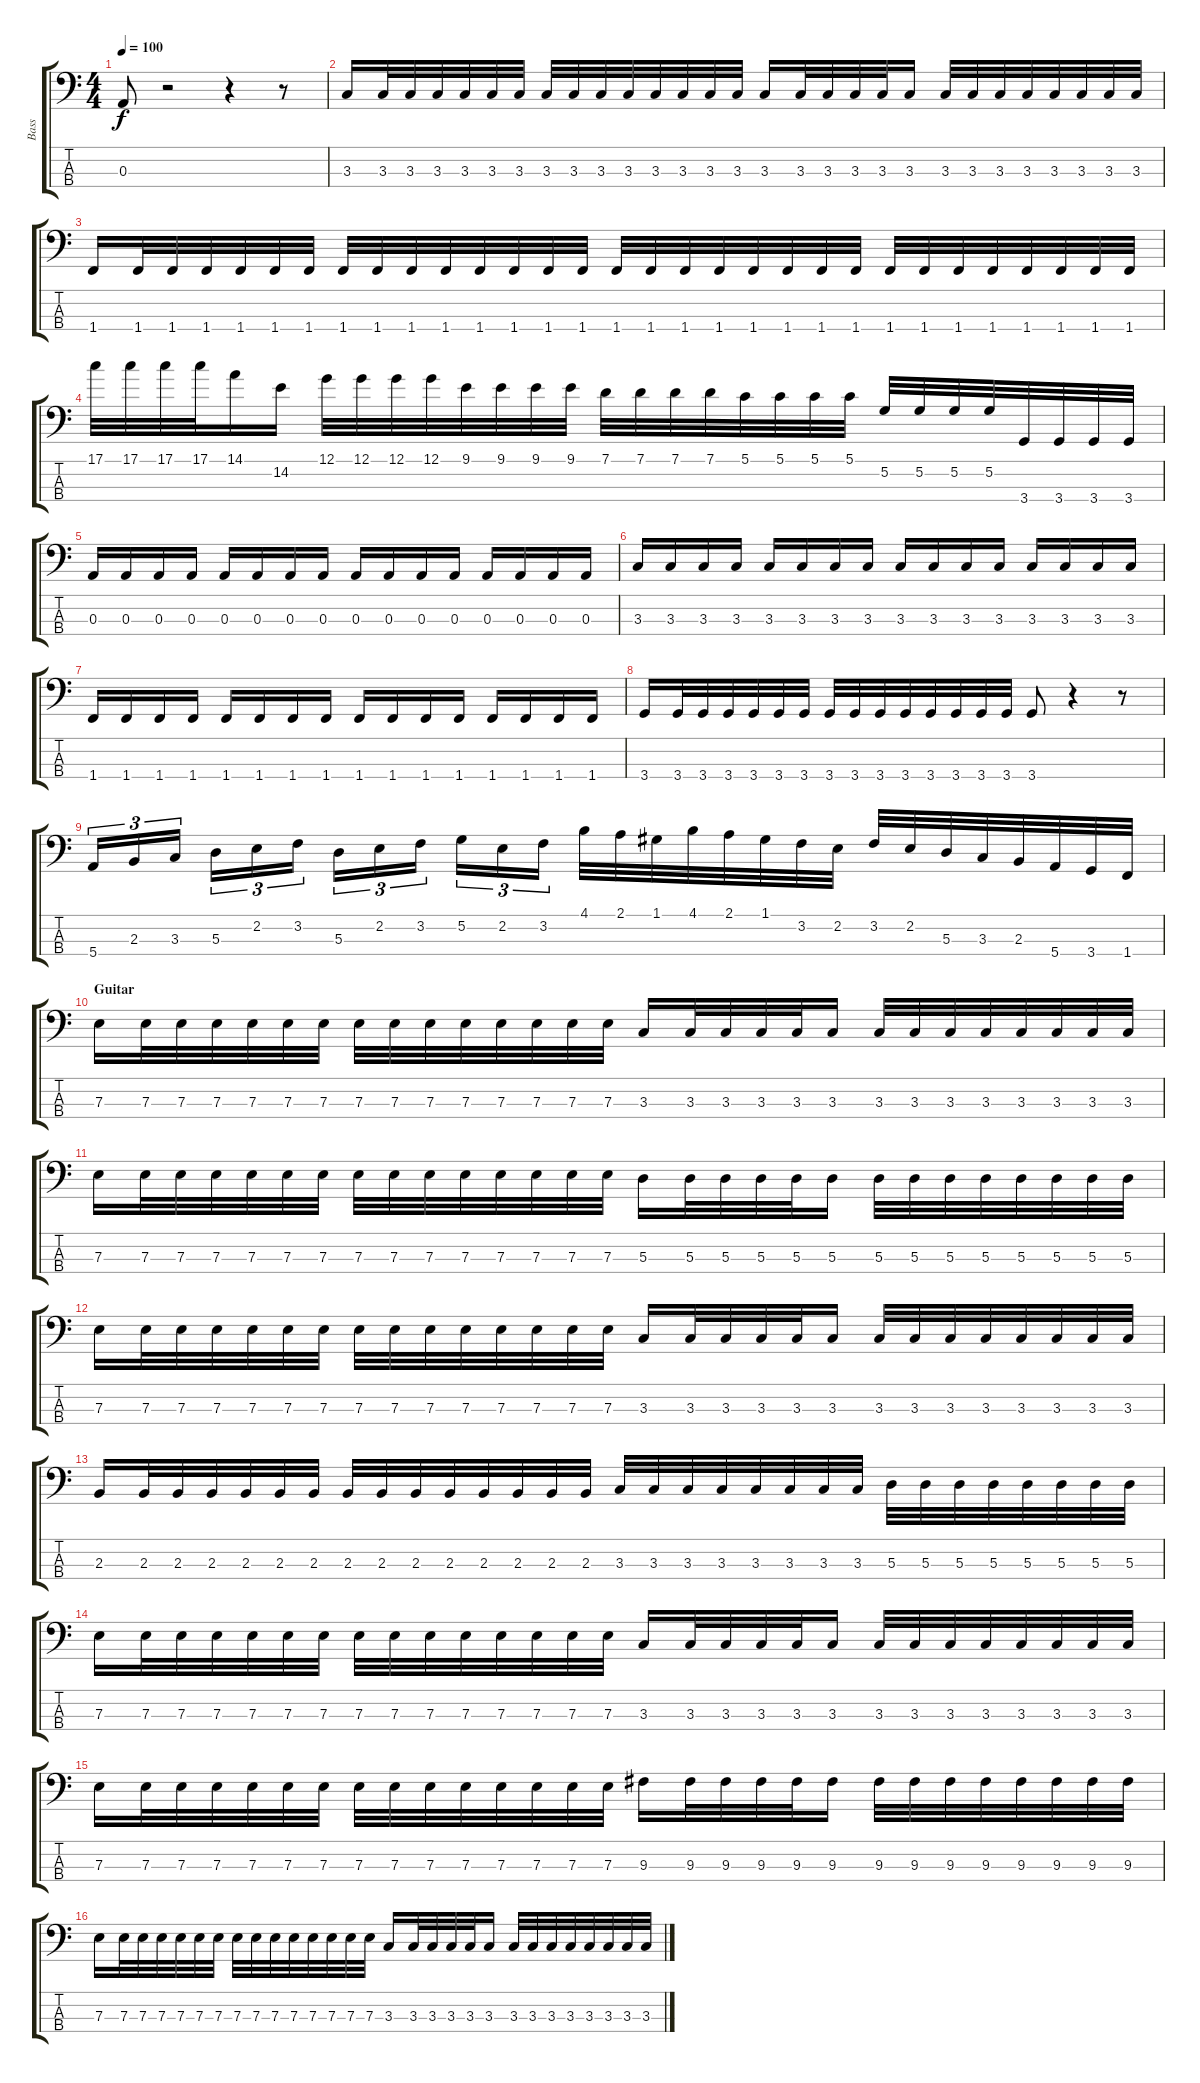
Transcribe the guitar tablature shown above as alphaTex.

\track ("Bass" "Bass") {instrument electricbassfinger}
\staff {score tabs}
\tuning (G2 D2 A1 E1) {hide}
\ts (4 4)
\section ("" "")
\tempo 100
\clef f4
\ks c
0.3.8{dy f} r.2 r.4 r.8 |
3.3.16 3.3.32 3.3.32 3.3.32 3.3.32 3.3.32 3.3.32 3.3.32 3.3.32 3.3.32 3.3.32 3.3.32 3.3.32 3.3.32 3.3.32 3.3.16 3.3.32 3.3.32 3.3.32 3.3.32 3.3.16 3.3.32 3.3.32 3.3.32 3.3.32 3.3.32 3.3.32 3.3.32 3.3.32 |
1.4.16 1.4.32 1.4.32 1.4.32 1.4.32 1.4.32 1.4.32 1.4.32 1.4.32 1.4.32 1.4.32 1.4.32 1.4.32 1.4.32 1.4.32 1.4.32 1.4.32 1.4.32 1.4.32 1.4.32 1.4.32 1.4.32 1.4.32 1.4.32 1.4.32 1.4.32 1.4.32 1.4.32 1.4.32 1.4.32 1.4.32 |
17.1.32 17.1.32 17.1.32 17.1.32 14.1.16 14.2.16 12.1.32 12.1.32 12.1.32 12.1.32 9.1.32 9.1.32 9.1.32 9.1.32 7.1.32 7.1.32 7.1.32 7.1.32 5.1.32 5.1.32 5.1.32 5.1.32 5.2.32 5.2.32 5.2.32 5.2.32 3.4.32 3.4.32 3.4.32 3.4.32 |
0.3.16 0.3.16 0.3.16 0.3.16 0.3.16 0.3.16 0.3.16 0.3.16 0.3.16 0.3.16 0.3.16 0.3.16 0.3.16 0.3.16 0.3.16 0.3.16 |
3.3.16 3.3.16 3.3.16 3.3.16 3.3.16 3.3.16 3.3.16 3.3.16 3.3.16 3.3.16 3.3.16 3.3.16 3.3.16 3.3.16 3.3.16 3.3.16 |
1.4.16 1.4.16 1.4.16 1.4.16 1.4.16 1.4.16 1.4.16 1.4.16 1.4.16 1.4.16 1.4.16 1.4.16 1.4.16 1.4.16 1.4.16 1.4.16 |
3.4.16 3.4.32 3.4.32 3.4.32 3.4.32 3.4.32 3.4.32 3.4.32 3.4.32 3.4.32 3.4.32 3.4.32 3.4.32 3.4.32 3.4.32 3.4.8 r.4 r.8 |
5.4.16{tu (3 2)} 2.3.16{tu (3 2)} 3.3.16{tu (3 2)} 5.3.16{tu (3 2)} 2.2.16{tu (3 2)} 3.2.16{tu (3 2)} 5.3.16{tu (3 2)} 2.2.16{tu (3 2)} 3.2.16{tu (3 2)} 5.2.16{tu (3 2)} 2.2.16{tu (3 2)} 3.2.16{tu (3 2)} 4.1.32 2.1.32 1.1.32 4.1.32 2.1.32 1.1.32 3.2.32 2.2.32 3.2.32 2.2.32 5.3.32 3.3.32 2.3.32 5.4.32 3.4.32 1.4.32 |
\section ("" "Guitar ")
7.3.16 7.3.32 7.3.32 7.3.32 7.3.32 7.3.32 7.3.32 7.3.32 7.3.32 7.3.32 7.3.32 7.3.32 7.3.32 7.3.32 7.3.32 3.3.16 3.3.32 3.3.32 3.3.32 3.3.32 3.3.16 3.3.32 3.3.32 3.3.32 3.3.32 3.3.32 3.3.32 3.3.32 3.3.32 |
7.3.16 7.3.32 7.3.32 7.3.32 7.3.32 7.3.32 7.3.32 7.3.32 7.3.32 7.3.32 7.3.32 7.3.32 7.3.32 7.3.32 7.3.32 5.3.16 5.3.32 5.3.32 5.3.32 5.3.32 5.3.16 5.3.32 5.3.32 5.3.32 5.3.32 5.3.32 5.3.32 5.3.32 5.3.32 |
7.3.16 7.3.32 7.3.32 7.3.32 7.3.32 7.3.32 7.3.32 7.3.32 7.3.32 7.3.32 7.3.32 7.3.32 7.3.32 7.3.32 7.3.32 3.3.16 3.3.32 3.3.32 3.3.32 3.3.32 3.3.16 3.3.32 3.3.32 3.3.32 3.3.32 3.3.32 3.3.32 3.3.32 3.3.32 |
2.3.16 2.3.32 2.3.32 2.3.32 2.3.32 2.3.32 2.3.32 2.3.32 2.3.32 2.3.32 2.3.32 2.3.32 2.3.32 2.3.32 2.3.32 3.3.32 3.3.32 3.3.32 3.3.32 3.3.32 3.3.32 3.3.32 3.3.32 5.3.32 5.3.32 5.3.32 5.3.32 5.3.32 5.3.32 5.3.32 5.3.32 |
7.3.16 7.3.32 7.3.32 7.3.32 7.3.32 7.3.32 7.3.32 7.3.32 7.3.32 7.3.32 7.3.32 7.3.32 7.3.32 7.3.32 7.3.32 3.3.16 3.3.32 3.3.32 3.3.32 3.3.32 3.3.16 3.3.32 3.3.32 3.3.32 3.3.32 3.3.32 3.3.32 3.3.32 3.3.32 |
7.3.16 7.3.32 7.3.32 7.3.32 7.3.32 7.3.32 7.3.32 7.3.32 7.3.32 7.3.32 7.3.32 7.3.32 7.3.32 7.3.32 7.3.32 9.3.16 9.3.32 9.3.32 9.3.32 9.3.32 9.3.16 9.3.32 9.3.32 9.3.32 9.3.32 9.3.32 9.3.32 9.3.32 9.3.32 |
7.3.16 7.3.32 7.3.32 7.3.32 7.3.32 7.3.32 7.3.32 7.3.32 7.3.32 7.3.32 7.3.32 7.3.32 7.3.32 7.3.32 7.3.32 3.3.16 3.3.32 3.3.32 3.3.32 3.3.32 3.3.16 3.3.32 3.3.32 3.3.32 3.3.32 3.3.32 3.3.32 3.3.32 3.3.32
